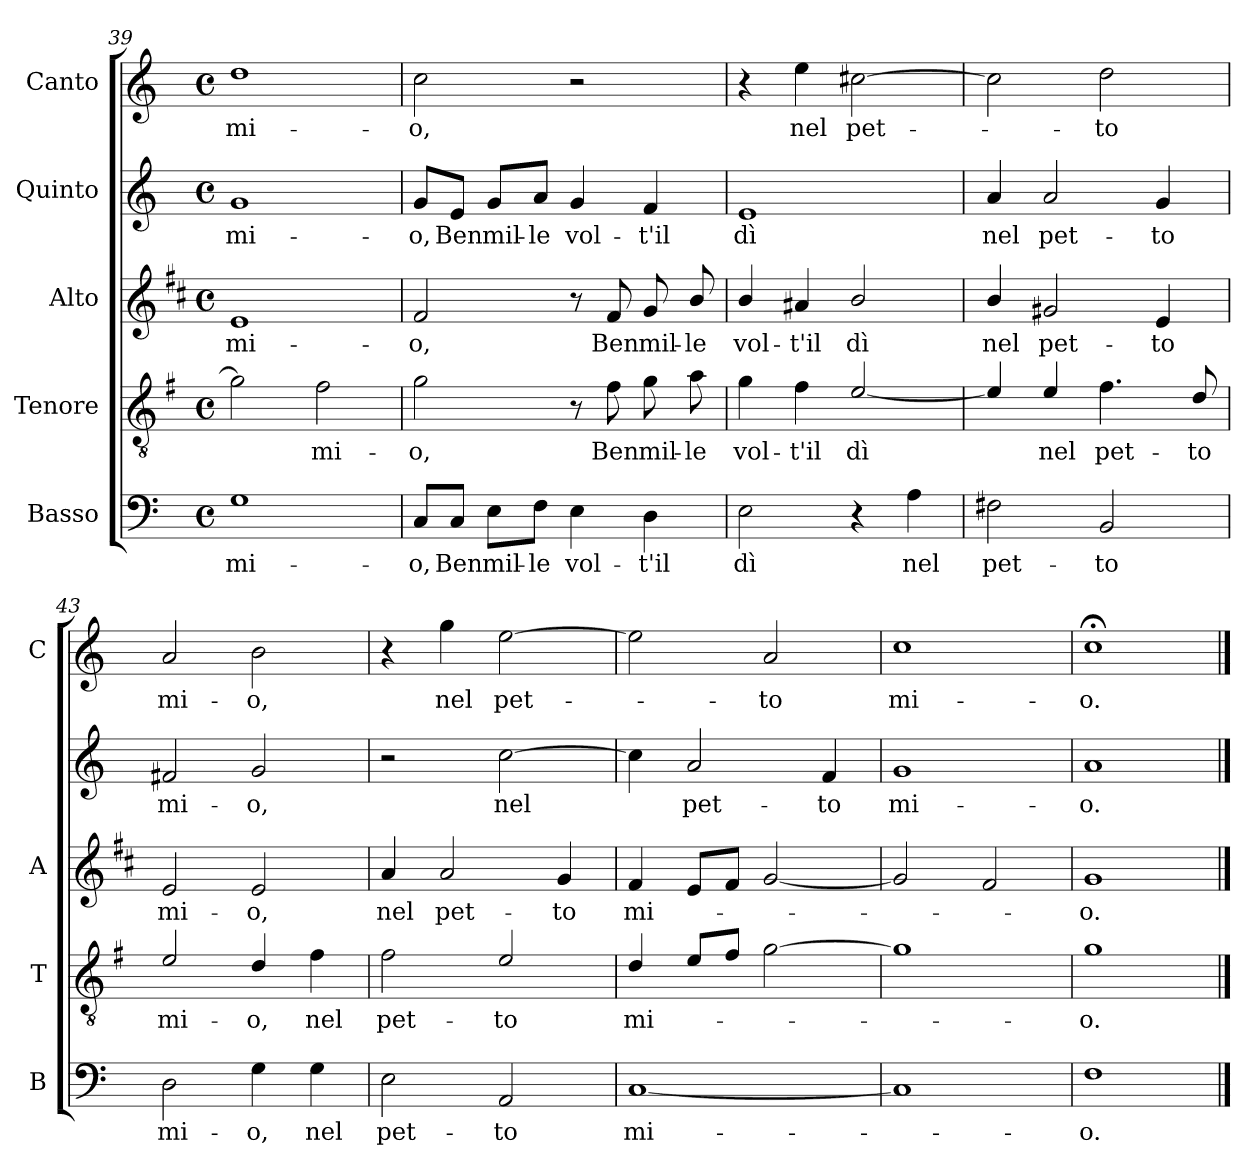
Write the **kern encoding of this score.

**kern	**text	**kern	**text	**kern	**text	**kern	**text	**kern	**text
*part5	*part5	*part4	*part4	*part3	*part3	*part2	*part2	*part1	*part1
*staff5	*staff5	*staff4	*staff4	*staff3	*staff3	*staff2	*staff2	*staff1	*staff1
*I"Basso	*	*I"Tenore	*	*I"Alto	*	*I"Quinto	*	*I"Canto	*
*I'B	*	*I'T	*	*I'A	*	*	*	*I'C	*
*clefF4	*	*clefGv2	*	*clefG2	*	*clefG2	*	*clefG2	*
*	*	*ITrd4c7	*	*ITrd1c2	*	*	*	*	*
*k[]	*	*k[]	*	*k[]	*	*k[]	*	*k[]	*
*C:	*	*C:	*	*C:	*	*C:	*	*C:	*
*M4/4	*	*M4/4	*	*M4/4	*	*M4/4	*	*M4/4	*
*met(c)	*	*met(c)	*	*met(c)	*	*met(c)	*	*met(c)	*
=39	=39	=39	=39	=39	=39	=39	=39	=39	=39
!	!LO:LY:b	!	!	!	!LO:LY:b	!	!LO:LY:b	!	!LO:LY:b
1G	mi-	2c\]	.	1d	mi-	1g	mi-	1dd	mi-
!	!	!	!LO:LY:b	!	!	!	!	!	!
.	.	2B\	mi-	.	.	.	.	.	.
=40	=40	=40	=40	=40	=40	=40	=40	=40	=40
!	!LO:LY:b	!	!LO:LY:b	!	!LO:LY:b	!	!LO:LY:b	!	!LO:LY:b
8C/L	-o,	2c\	-o,	2e/	-o,	8g/L	-o,	2cc\	-o,
!	!LO:LY:b	!	!	!	!	!	!LO:LY:b	!	!
8C/J	Ben	.	.	.	.	8e/J	Ben	.	.
!	!LO:LY:b	!	!	!	!	!	!LO:LY:b	!	!
8E\L	mil-	.	.	.	.	8g/L	mil-	.	.
!	!LO:LY:b	!	!	!	!	!	!LO:LY:b	!	!
8F\J	-le	.	.	.	.	8a/J	-le	.	.
!	!LO:LY:b	!	!	!	!	!	!LO:LY:b	!	!
4E\	vol-	8r	.	8r	.	4g/	vol-	2r	.
!	!	!	!LO:LY:b	!	!LO:LY:b	!	!	!	!
.	.	8B\	Ben	8e/	Ben	.	.	.	.
!	!LO:LY:b	!	!LO:LY:b	!	!LO:LY:b	!	!LO:LY:b	!	!
4D\	-t'il	8c\	mil-	8f/	mil-	4f/	-t'il	.	.
!	!	!	!LO:LY:b	!	!LO:LY:b	!	!	!	!
.	.	8d\	-le	8a/	-le	.	.	.	.
=41	=41	=41	=41	=41	=41	=41	=41	=41	=41
!	!LO:LY:b	!	!LO:LY:b	!	!LO:LY:b	!	!LO:LY:b	!	!
2E\	dì	4c\	vol-	4a/	vol-	1e	dì	4r	.
!	!	!	!LO:LY:b	!	!LO:LY:b	!	!	!	!LO:LY:b
.	.	4B\	-t'il	4g#X/	-t'il	.	.	4ee\	nel
!	!	!	!LO:LY:b	!	!LO:LY:b	!	!	!	!LO:LY:b
4r	.	[2A/	dì	2a/	dì	.	.	[2cc#X\	pet-
!	!LO:LY:b	!	!	!	!	!	!	!	!
4A\	nel	.	.	.	.	.	.	.	.
!!LO:PB:g=z
=42	=42	=42	=42	=42	=42	=42	=42	=42	=42
!	!LO:LY:b	!	!	!	!LO:LY:b	!	!LO:LY:b	!	!
2F#X\	pet-	4A/]	.	4a/	nel	4a/	nel	2cc#\]	.
!	!	!	!LO:LY:b	!	!LO:LY:b	!	!LO:LY:b	!	!
.	.	4A/	nel	2f#X/	pet-	2a/	pet-	.	.
!	!LO:LY:b	!	!LO:LY:b	!	!	!	!	!	!LO:LY:b
2BB/	-to	4.B\	pet-	.	.	.	.	2dd\	-to
!	!	!	!	!	!LO:LY:b	!	!LO:LY:b	!	!
.	.	.	.	4d/	-to	4g/	-to	.	.
!	!	!	!LO:LY:b	!	!	!	!	!	!
.	.	8G/	-to	.	.	.	.	.	.
=43	=43	=43	=43	=43	=43	=43	=43	=43	=43
!	!LO:LY:b	!	!LO:LY:b	!	!LO:LY:b	!	!LO:LY:b	!	!LO:LY:b
2D\	mi-	2A/	mi-	2d/	mi-	2f#X/	mi-	2a/	mi-
!	!LO:LY:b	!	!LO:LY:b	!	!LO:LY:b	!	!LO:LY:b	!	!LO:LY:b
4G\	-o,	4G/	-o,	2d/	-o,	2g/	-o,	2b\	-o,
!	!LO:LY:b	!	!LO:LY:b	!	!	!	!	!	!
4G\	nel	4B\	nel	.	.	.	.	.	.
=44	=44	=44	=44	=44	=44	=44	=44	=44	=44
!	!LO:LY:b	!	!LO:LY:b	!	!LO:LY:b	!	!	!	!
2E\	pet-	2B\	pet-	4g/	nel	2r	.	4r	.
!	!	!	!	!	!LO:LY:b	!	!	!	!LO:LY:b
.	.	.	.	2g/	pet-	.	.	4gg\	nel
!	!LO:LY:b	!	!LO:LY:b	!	!	!	!LO:LY:b	!	!LO:LY:b
2AA/	-to	2A/	-to	.	.	[2cc\	nel	[2ee\	pet-
!	!	!	!	!	!LO:LY:b	!	!	!	!
.	.	.	.	4f/	-to	.	.	.	.
=45	=45	=45	=45	=45	=45	=45	=45	=45	=45
!	!LO:LY:b	!	!LO:LY:b	!	!LO:LY:b	!	!	!	!
[1C	mi-	4G/	mi-	4e/	mi-	4cc\]	.	2ee\]	.
!	!	!	!	!	!	!	!LO:LY:b	!	!
.	.	8A/L	.	8d/L	.	2a/	pet-	.	.
.	.	8B/J	.	8e/J	.	.	.	.	.
!	!	!	!	!	!	!	!	!	!LO:LY:b
.	.	[2c\	.	[2f/	.	.	.	2a/	-to
!	!	!	!	!	!	!	!LO:LY:b	!	!
.	.	.	.	.	.	4f/	-to	.	.
=46	=46	=46	=46	=46	=46	=46	=46	=46	=46
!	!	!	!	!	!	!	!LO:LY:b	!	!LO:LY:b
1C]	.	1c]	.	2f/]	.	1g	mi-	1cc	mi-
.	.	.	.	2e/	.	.	.	.	.
=47	=47	=47	=47	=47	=47	=47	=47	=47	=47
!	!LO:LY:b	!	!LO:LY:b	!	!LO:LY:b	!	!LO:LY:b	!	!LO:LY:b
1F	-o.	1c	-o.	1f	-o.	1a	-o.	1cc;<	-o.
==	==	==	==	==	==	==	==	==	==
*-	*-	*-	*-	*-	*-	*-	*-	*-	*-
